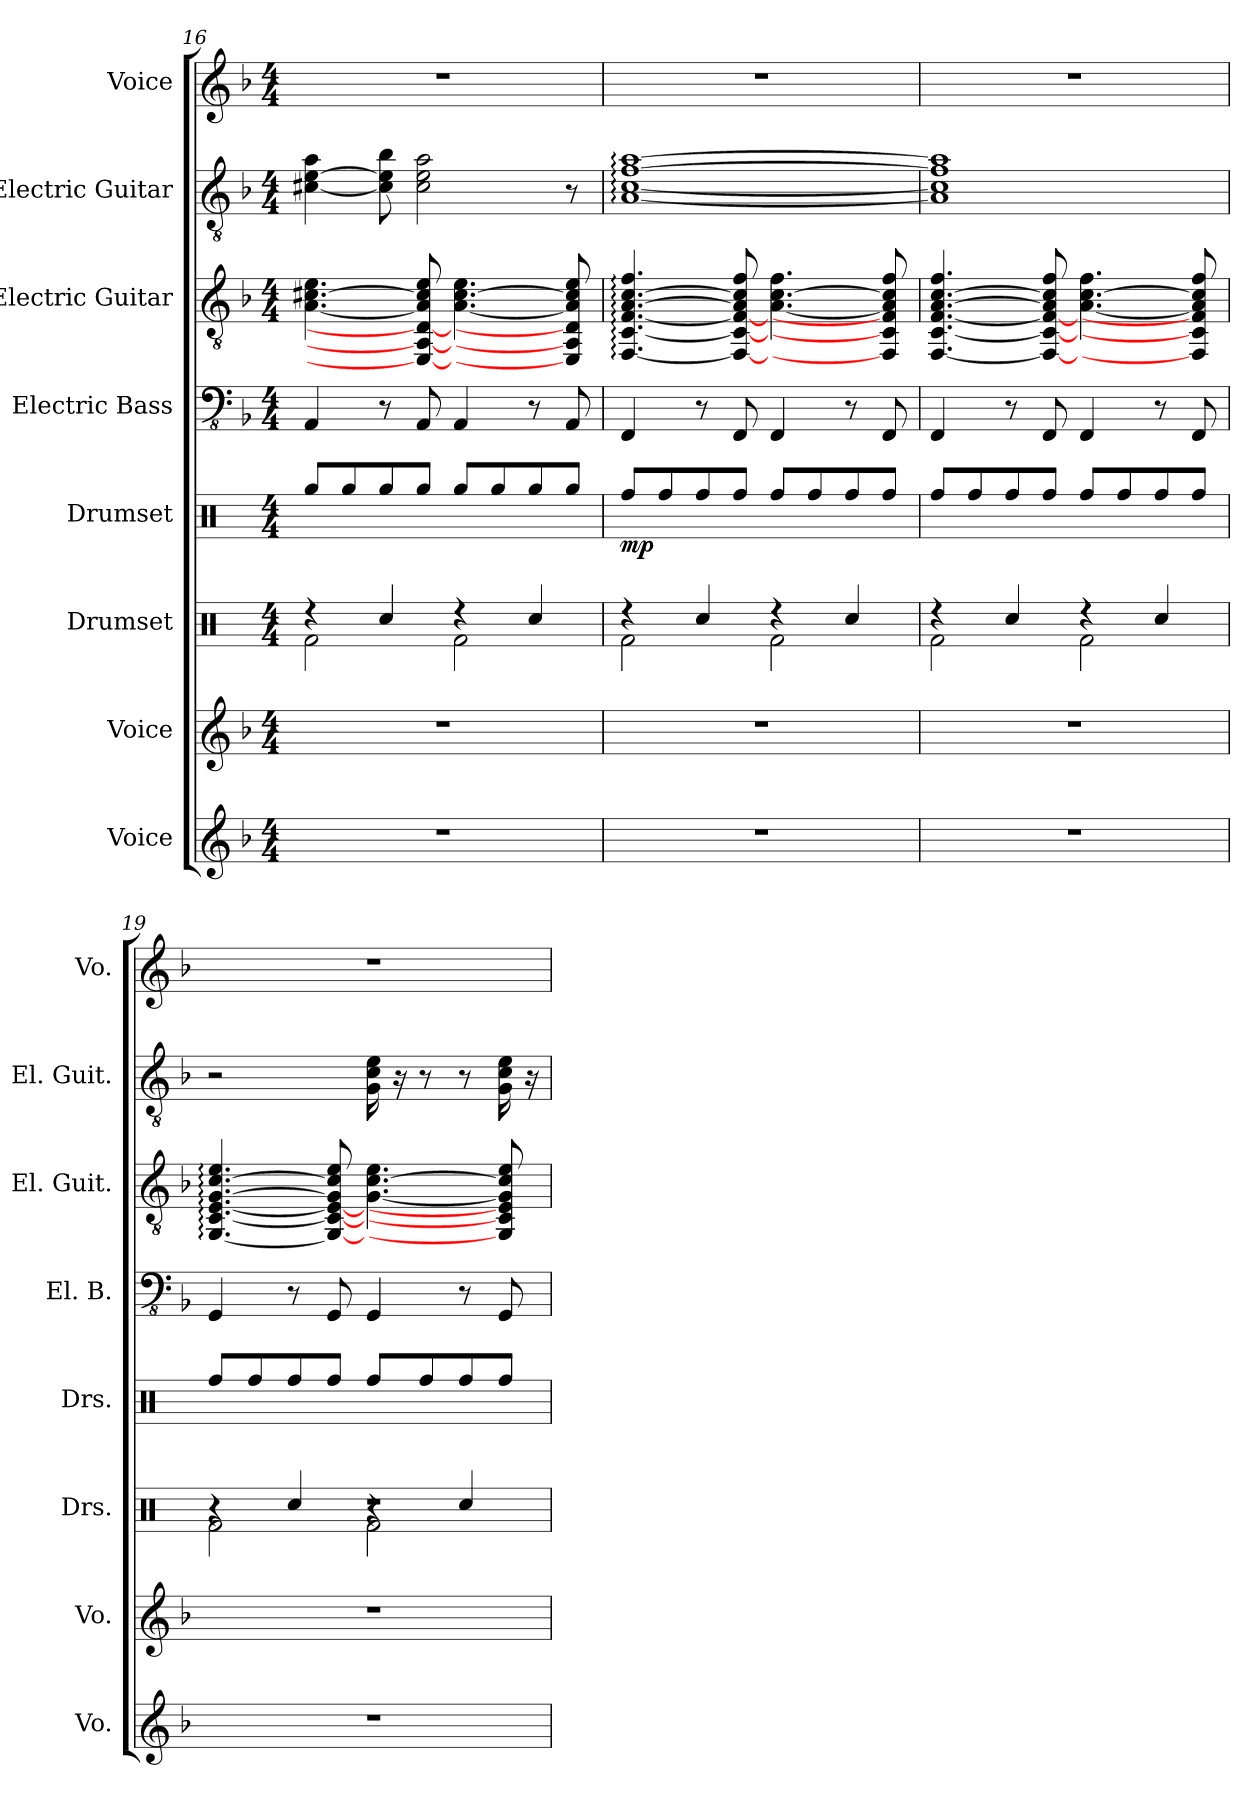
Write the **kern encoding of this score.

**kern	**kern	**kern	**kern	**dynam	**kern	**kern	**kern	**kern
*part8	*part7	*part6	*part5	*part5	*part4	*part3	*part2	*part1
*staff8	*staff7	*staff6	*staff5	*staff5	*staff4	*staff3	*staff2	*staff1
*I"Voice	*I"Voice	*I"Drumset	*I"Drumset	*	*I"Electric Bass	*I"Electric Guitar	*I"Electric Guitar	*I"Voice
*I'Vo.	*I'Vo.	*I'Drs.	*I'Drs.	*	*I'El. B.	*I'El. Guit.	*I'El. Guit.	*I'Vo.
!!LO:PB:g=z
*clefG2	*clefG2	*clefX	*clefX	*	*clefFv4	*clefGv2	*clefGv2	*clefG2
*k[b-]	*k[b-]	*k[]	*k[]	*	*k[b-]	*k[b-]	*k[b-]	*k[b-]
*M4/4	*M4/4	*M4/4	*M4/4	*	*M4/4	*M4/4	*M4/4	*M4/4
=16	=16	=16	=16	=16	=16	=16	=16	=16
*	*	*^	*	*	*	*	*	*
1r	1r	4r	2Rf\	8Rgg/L	.	4AAA/	[4.A\ [4.c#X\ 4.e\	[4c#X\ [4e\ 4a\	1r
.	.	.	.	8Rgg/	.	.	.	.	.
.	.	4Rcc/	.	8Rgg/	.	8r	.	8c#\] 8e\] 8b-\	.
.	.	.	.	8Rgg/J	.	8AAA/	8EE/_ 8AA/_ 8D-/_ 8A/] 8c#/] 8e/	2c#\ 2e\ 2a\	.
.	.	4r	2Rf\	8Rgg/L	.	4AAA/	[4.A\ [4.c#\ 4.e\	.	.
.	.	.	.	8Rgg/	.	.	.	.	.
.	.	4Rcc/	.	8Rgg/	.	8r	.	.	.
.	.	.	.	8Rgg/J	.	8AAA/	8EE/] 8AA/] 8D-/] 8A/] 8c#/] 8e/	8r	.
=17	=17	=17	=17	=17	=17	=17	=17	=17	=17
!	!	!	!	!	!LO:DY:b	!	!	!	!
1r	1r	4r	2Rf\	8Rff/L	mp	4FFF/	[4.FF/: [4.C/: [4.F/: [4.A/: [4.c/: 4.f/:	[1A: [1c: [1f: [1a:	1r
.	.	.	.	8Rff/	.	.	.	.	.
.	.	4Rcc/	.	8Rff/	.	8r	.	.	.
.	.	.	.	8Rff/J	.	8FFF/	8FF/_ 8C/_ 8F/_ 8A/] 8c/] 8f/	.	.
.	.	4r	2Rf\	8Rff/L	.	4FFF/	[4.A\ [4.c\ 4.f\	.	.
.	.	.	.	8Rff/	.	.	.	.	.
.	.	4Rcc/	.	8Rff/	.	8r	.	.	.
.	.	.	.	8Rff/J	.	8FFF/	8FF/] 8C/] 8F/] 8A/] 8c/] 8f/	.	.
=18	=18	=18	=18	=18	=18	=18	=18	=18	=18
1r	1r	4r	2Rf\	8Rff/L	.	4FFF/	[4.FF/ [4.C/ [4.F/ [4.A/ [4.c/ 4.f/	1A] 1c] 1f] 1a]	1r
.	.	.	.	8Rff/	.	.	.	.	.
.	.	4Rcc/	.	8Rff/	.	8r	.	.	.
.	.	.	.	8Rff/J	.	8FFF/	8FF/_ 8C/_ 8F/_ 8A/] 8c/] 8f/	.	.
.	.	4r	2Rf\	8Rff/L	.	4FFF/	[4.A\ [4.c\ 4.f\	.	.
.	.	.	.	8Rff/	.	.	.	.	.
.	.	4Rcc/	.	8Rff/	.	8r	.	.	.
.	.	.	.	8Rff/J	.	8FFF/	8FF/] 8C/] 8F/] 8A/] 8c/] 8f/	.	.
=19	=19	=19	=19	=19	=19	=19	=19	=19	=19
*	*	*	*^	*	*	*	*	*	*
1r	1r	4r	2Rf\	1r	8Rff/L	.	4GGG/	[4.GG/: [4.C/: [4.E/: [4.G/: [4.c/: 4.e/:	2r	1r
.	.	.	.	.	8Rff/	.	.	.	.	.
.	.	4Rcc/	.	.	8Rff/	.	8r	.	.	.
.	.	.	.	.	8Rff/J	.	8GGG/	8GG/_ 8C/_ 8E/_ 8G/] 8c/] 8e/	.	.
.	.	4r	2Rf\	.	8Rff/L	.	4GGG/	[4.G\ [4.c\ 4.e\	16G\ 16c\ 16e\	.
.	.	.	.	.	.	.	.	.	16r	.
.	.	.	.	.	8Rff/	.	.	.	8r	.
.	.	4Rcc/	.	.	8Rff/	.	8r	.	8r	.
.	.	.	.	.	8Rff/J	.	8GGG/	8GG/] 8C/] 8E/] 8G/] 8c/] 8e/	16G\ 16c\ 16e\	.
.	.	.	.	.	.	.	.	.	16r	.
*	*	*v	*v	*v	*	*	*	*	*	*
=	=	=	=	=	=	=	=	=
*-	*-	*-	*-	*-	*-	*-	*-	*-
